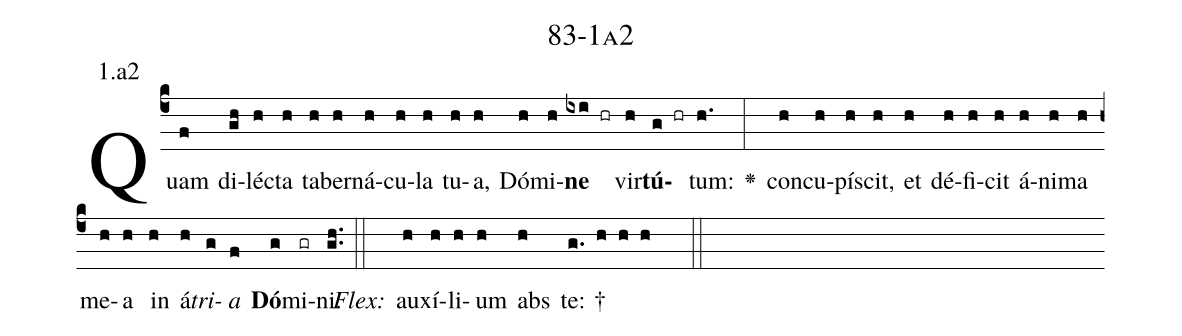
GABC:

name: 83-1a2;
annotation: 1.a2;
%%
(c4)Quam(f) di(gh)léc(h)ta(h) ta(h)ber(h)ná(h)cu(h)la(h) tu(h)a,(h) Dó(h)mi(h)<b>ne</b>(ixi hr) vir(h)<b>tú</b>(g hr)tum:(h.) <v>\greheightstar</v>(:) con(h)cu(h)pí(h)scit,(h) et(h) dé(h)fi(h)cit(h) á(h)ni(h)ma(h) me(h)a(h) in(h) á(h)<i>tri</i>(g)<i>a</i>(f) <b>Dó</b>(g)mi(gr)ni.(gh..) (::)
<i>Flex:</i>()  au(h)xí(h)li(h)um(h) abs(h) te: †(g. h h h  ::)

%E(h) u(h) o(g) u(f) a(g) e.(gh..) (::)
